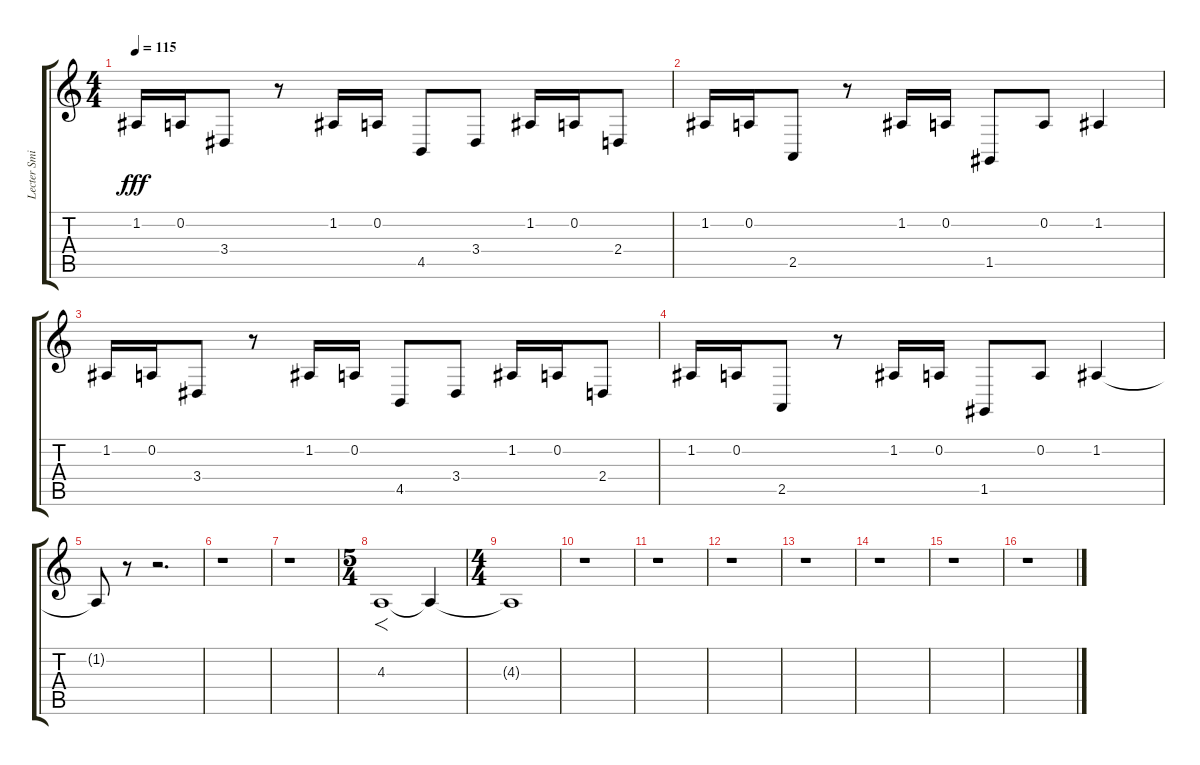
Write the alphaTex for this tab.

\track ("Lecter Smith" "Lecter Smi") {instrument synthbrass1}
\staff {score tabs}
\tuning (D4 A3 F3 C3 G2 D2) {hide}
\ts (4 4)
\tempo 115
\clef g2
\ks c
1.2.16{dy fff volume 11} 0.2.16 3.4.8 r.8 1.2.16 0.2.16 4.5.8 3.4.8 1.2.16 0.2.16 2.4.8 |
1.2.16 0.2.16 2.5.8 r.8 1.2.16 0.2.16 1.5.8 0.2.8 1.2.4 |
1.2.16{volume 12} 0.2.16 3.4.8 r.8 1.2.16 0.2.16 4.5.8 3.4.8 1.2.16 0.2.16 2.4.8 |
1.2.16 0.2.16 2.5.8 r.8 1.2.16 0.2.16 1.5.8 0.2.8 1.2.4 |
1.2{t}.8 r.8 r.2{d} |
r.1 |
r.1{volume 16 instrument choiraahs} |
\ts (5 4)
4.3.1{f} 4.3{t}.4 |
\ts (4 4)
4.3{t}.1 |
r.1 |
r.1 |
r.1 |
r.1 |
r.1 |
r.1 |
r.1
